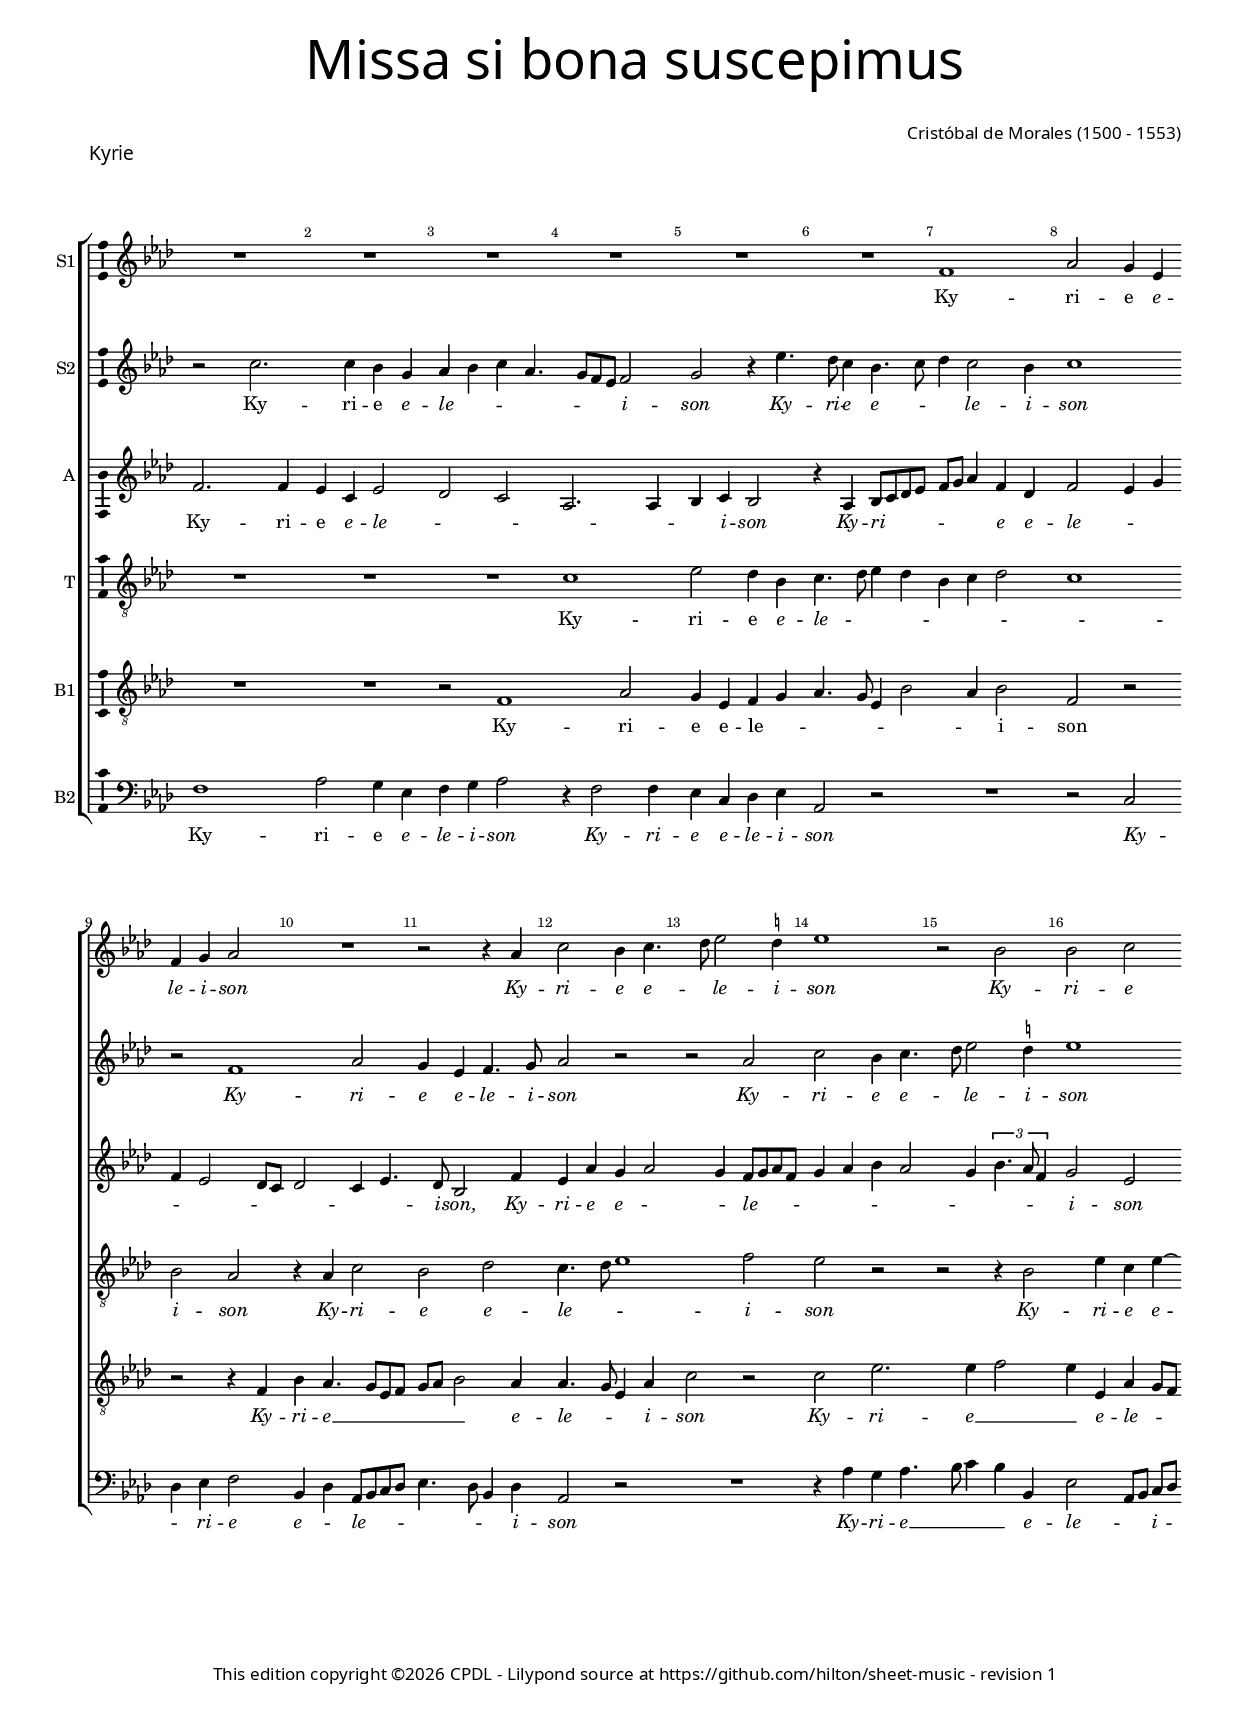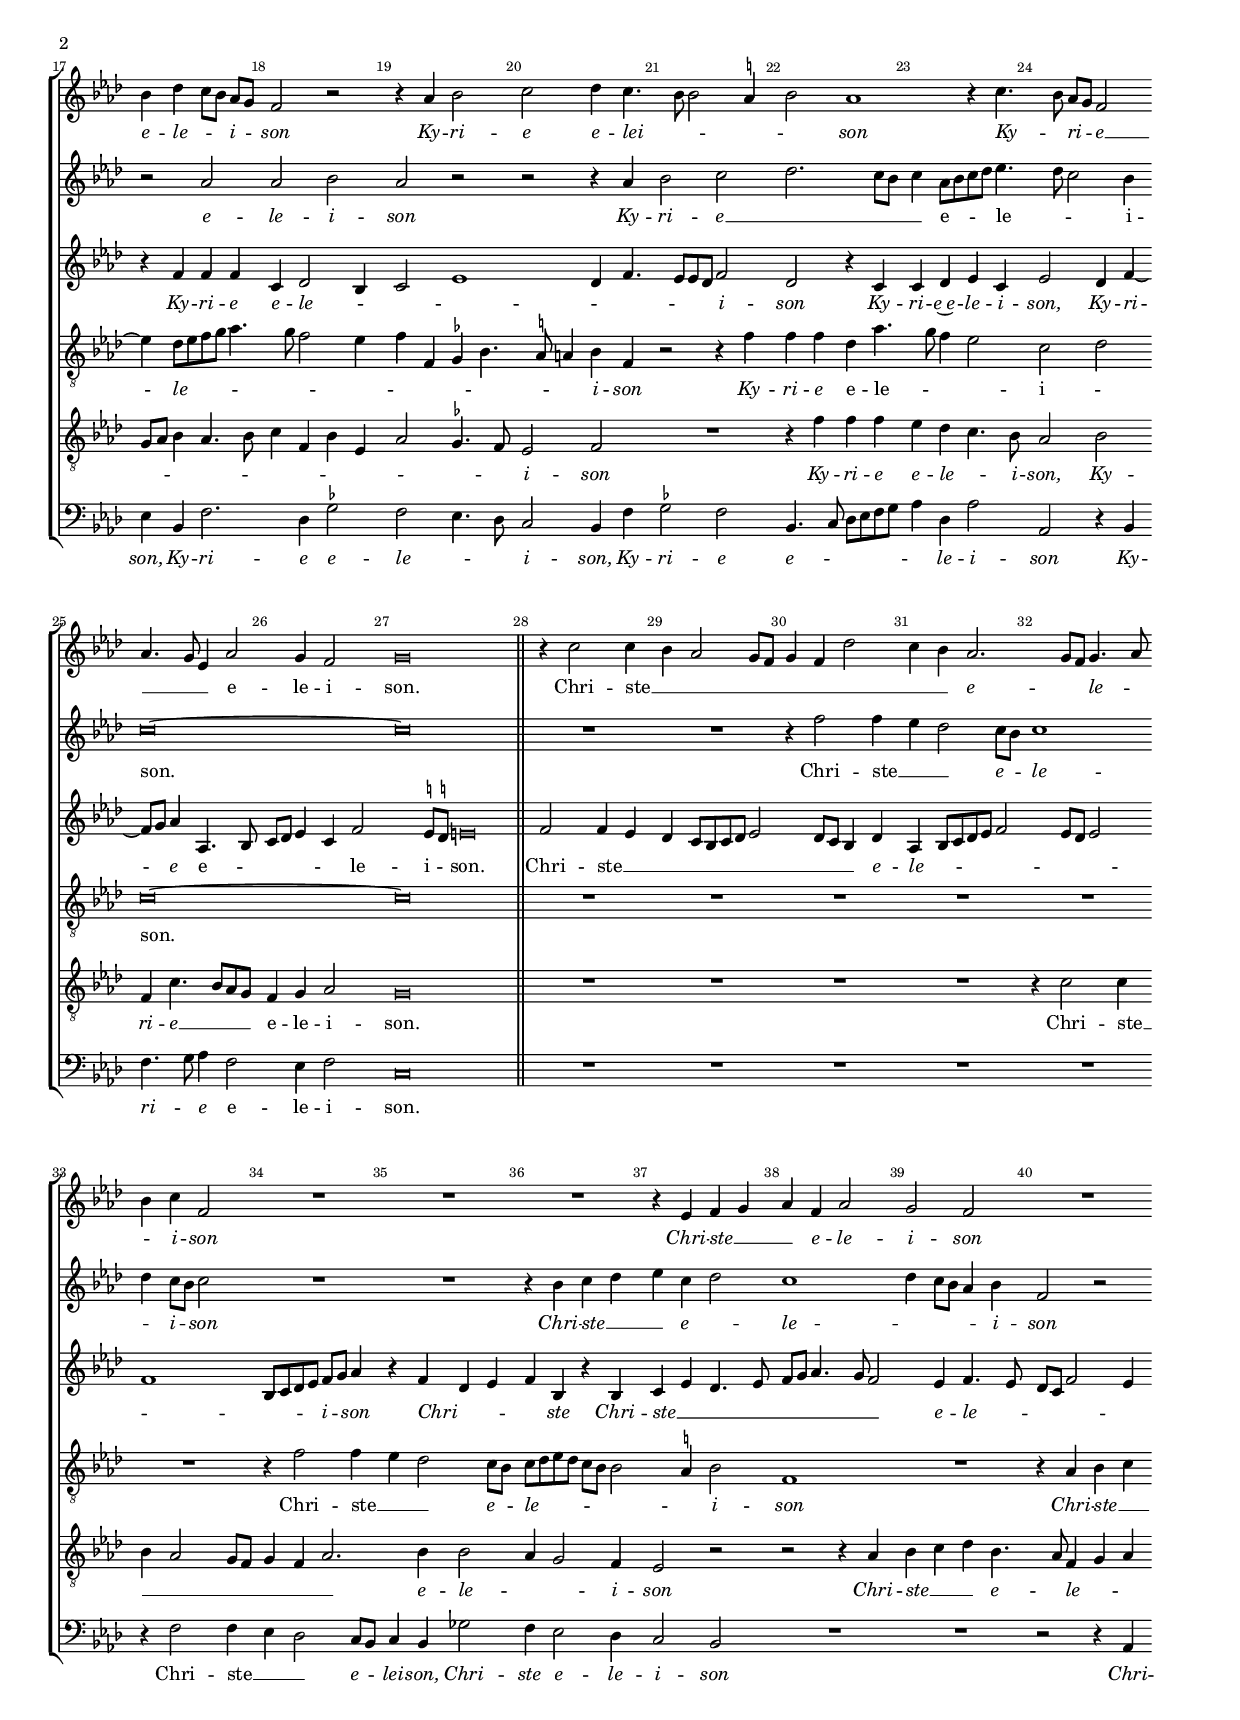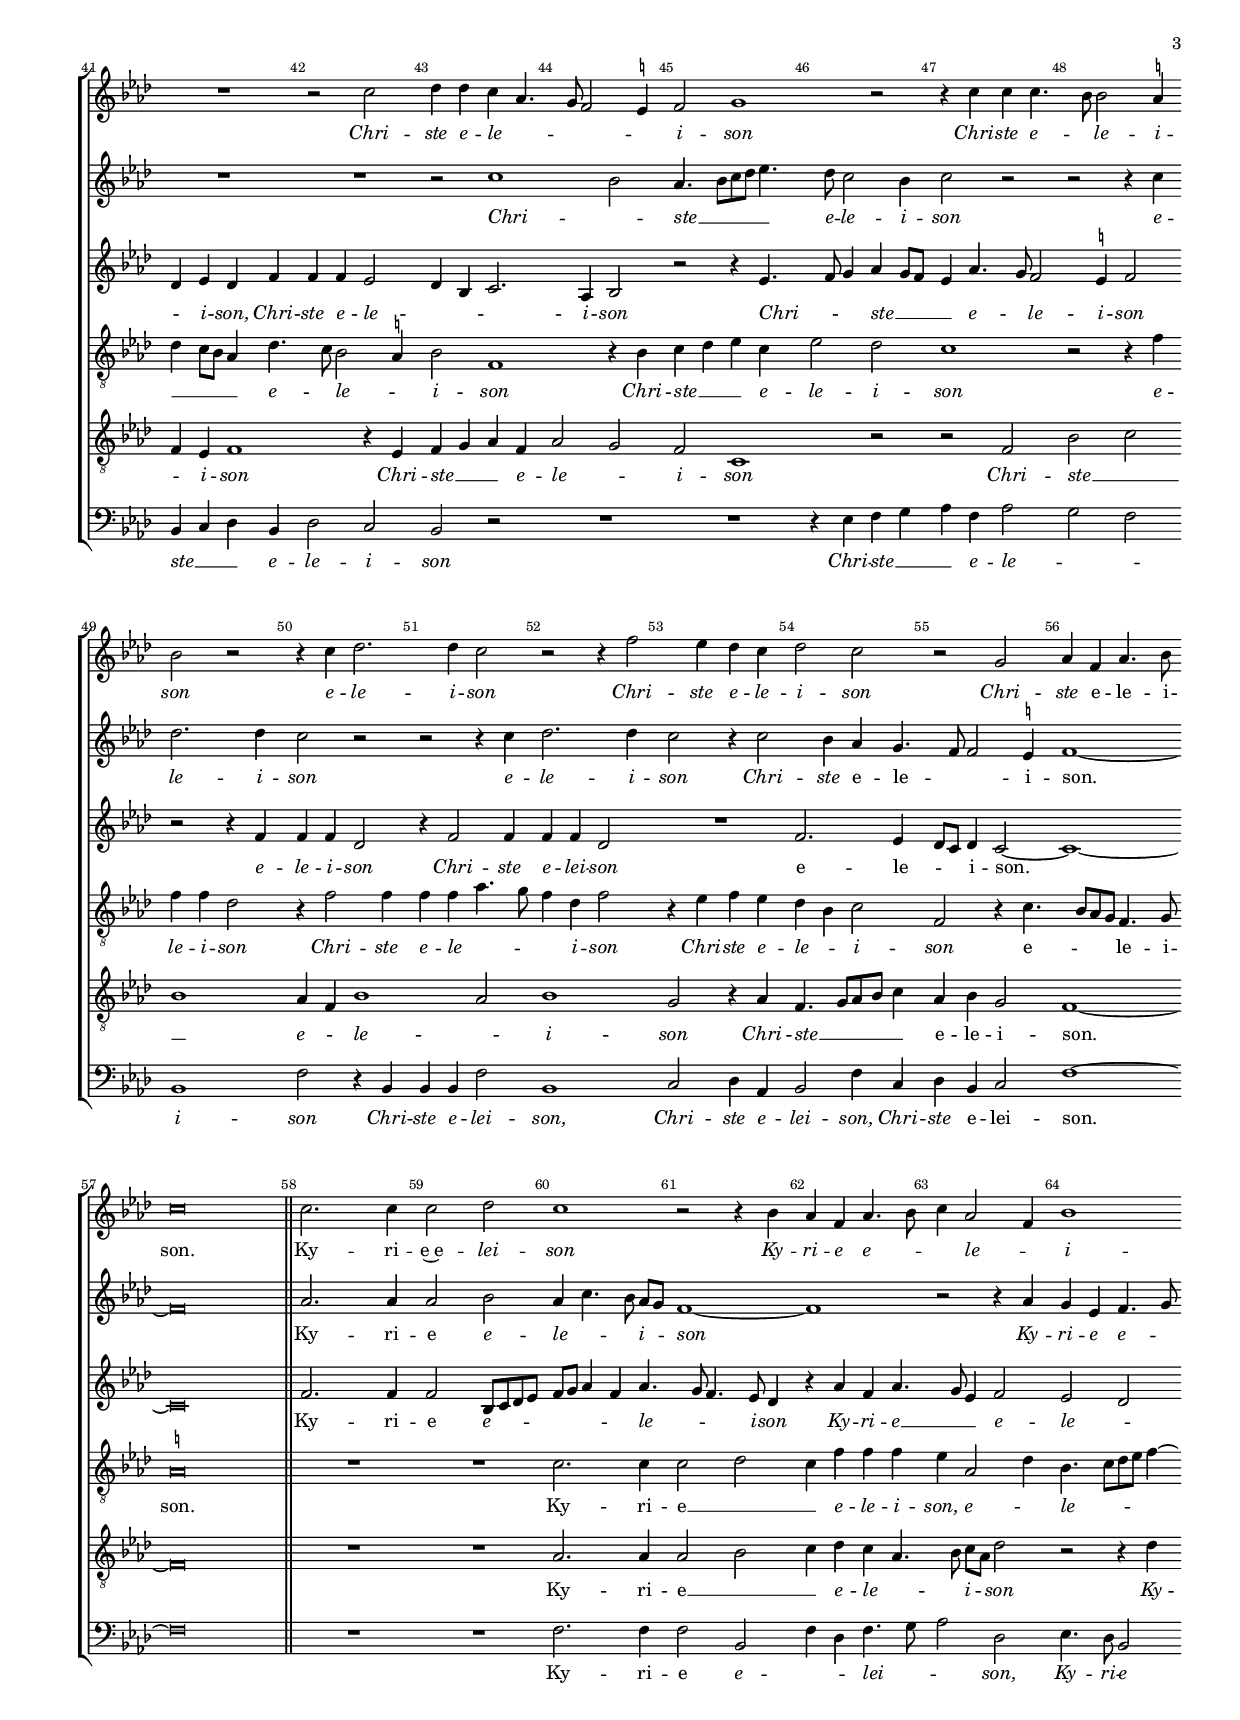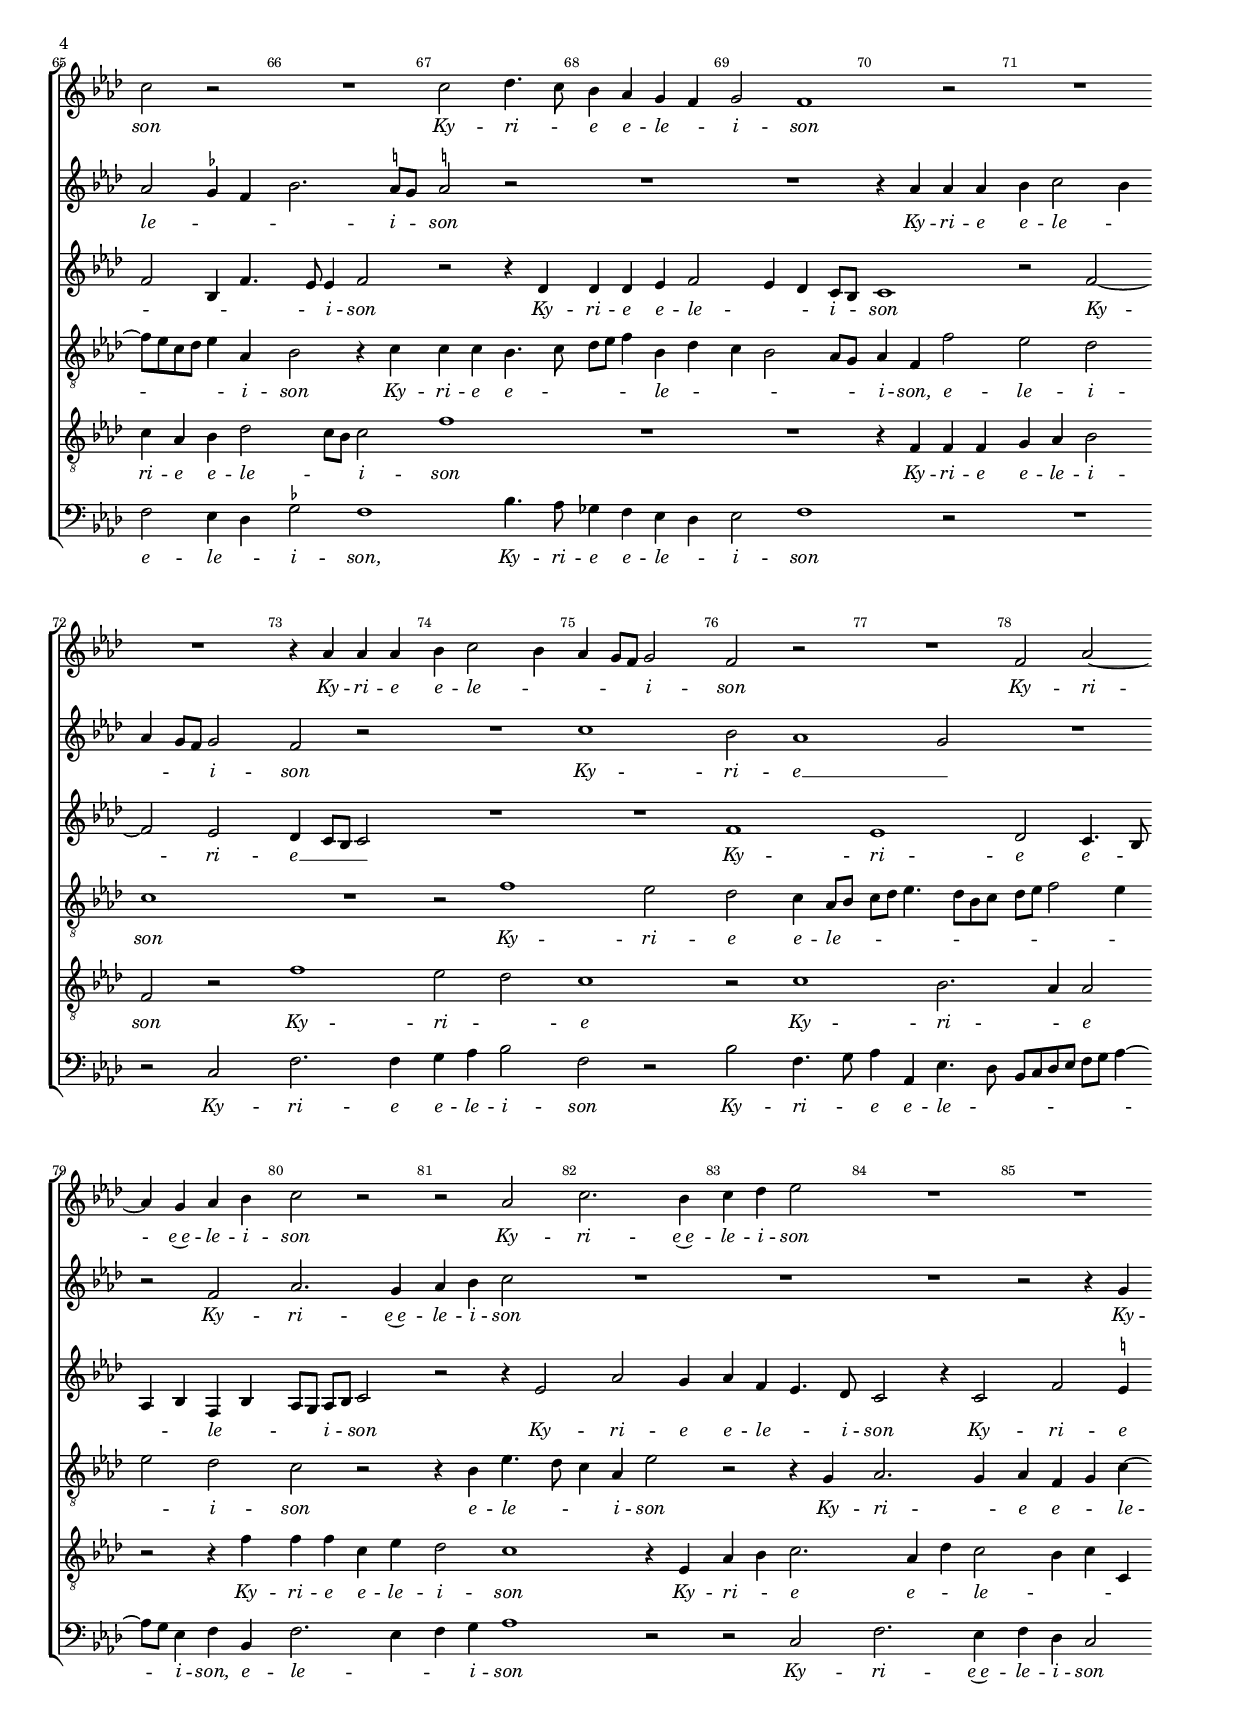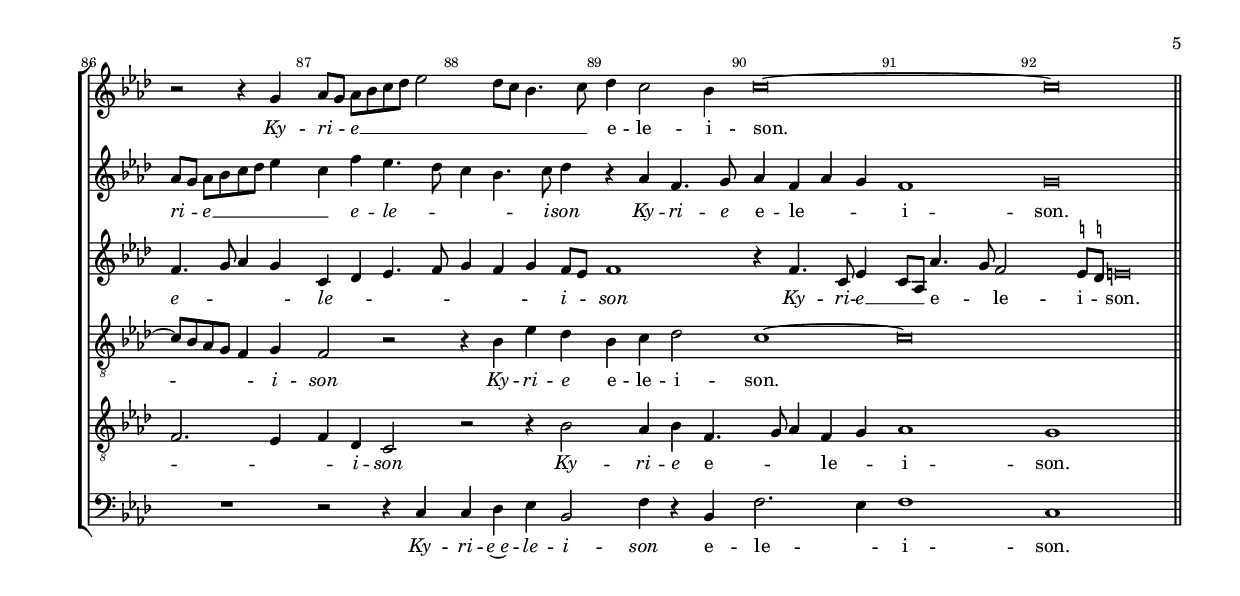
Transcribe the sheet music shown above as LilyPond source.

% Copyright ©2023 Peter Hilton - https://github.com/hilton
% Based on CPDL #55912 by Oscar Smith

\version "2.24.2"
revision = "1"
\pointAndClickOff

#(set-global-staff-size 15)

\paper {
	#(define fonts (make-pango-font-tree "Century Schoolbook L" "Source Sans Pro" "Luxi Mono" (/ 15 20)))
	annotate-spacing = ##f
	two-sided = ##t
	top-margin = 7\mm
	inner-margin = 15\mm
	outer-margin = 10\mm
	bottom-margin = 10\mm
	markup-system-spacing = #'( (padding . 8) )
	system-system-spacing = #'( (basic-distance . 12) (stretchability . 100) )
  	ragged-bottom = ##f
	ragged-last-bottom = ##t
	indent = 0
} 

year = #(strftime "©%Y" (localtime (current-time)))

\header {
	title = \markup \medium \fontsize #6 \override #'(font-name . "Source Sans Pro Light") {
		"Missa si bona suscepimus"
	}
	composer = \markup \sans {
		\vspace #2
		\column {
			\line { \with-url #"http://en.wikipedia.org/wiki/Cristóbal_de_Morales" "Cristóbal de Morales" (1500 - 1553) }
		}
	}
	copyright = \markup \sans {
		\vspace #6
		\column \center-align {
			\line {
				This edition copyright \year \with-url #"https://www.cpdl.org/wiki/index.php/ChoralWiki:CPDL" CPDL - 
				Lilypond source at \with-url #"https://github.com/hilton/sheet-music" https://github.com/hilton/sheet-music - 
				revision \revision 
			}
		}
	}
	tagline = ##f
}

\layout {
  	ragged-right = ##f
  	ragged-last = ##f
	\context {
		\Score
                \remove "Metronome_mark_engraver"
		\override BarNumber.self-alignment-X = #CENTER
		\override BarNumber.break-visibility = #'#(#f #t #t)
		\override VerticalAxisGroup.staff-staff-spacing = #'((basic-distance . 6) (stretchability . 100))
		\override SpanBar.transparent = ##t
		\override BarLine.transparent = ##t
	}
	\context {
		\Staff
	}
	\context { 
		\Voice 
		\override NoteHead.style = #'baroque
		\consists "Horizontal_bracket_engraver"
		\consists "Ambitus_engraver"
	}
	\context {
		\Score
		proportionalNotationDuration = #(ly:make-moment 2 13)
		\override SpacingSpanner.uniform-stretching = ##t
	}
}


global = {
	\key f \major
	\omit Staff.TimeSignature
	\time 4/4
	\set Staff.midiInstrument = "drawbar organ"
	\accidentalStyle "forget"
	\set melismaBusyProperties = #'()
}

showBarLine = {
	\once \override Score.BarLine.transparent = ##f
	\once \override Score.SpanBar.transparent = ##f 
}

italicas=\override LyricText.font-shape = #'italic
rectas=\override LyricText.font-shape = #'upright
ss=\once \set suggestAccidentals = ##t
mtempo={\tempo 4 = 100}
mtempob={\tempo 4 = 50}

cantus={
	R1*4/4 |
	R1*4/4 |
	R1*4/4 |
	R1*4/4 |
%5
	R1*4/4 |
	R1*4/4 |
	d'1 |
	f'2 e'4 c' |
	d' e' f'2 |
%10
	R1*4/4 |
	r2 r4 f' |
	a'2 g'4 a'4. bes'8 c''2 \ss b'4 |
	c''1 |
%15
	r2 g' |
	g' a' |
	g'4 bes' a'8 g'  f'[ e'] |
	d'2 r |
	r4 f' g'2 |
%20
	a' bes'4 a'4. g'8 g'2 \ss fis'4 |
	g'2 f'1 r4 a'4. g'8  f'[ e'] d'2 |
%25
	f'4. e'8 c'4 f'2 e'4 d'2 |
	e'\breve*1/2 | \showBarLine \bar "||"
	r4 a'2 a'4 |
	g' f'2 e'8 d' |
%30
	e'4 d' bes'2 |
	a'4 g' f'2. e'8 d' e'4. f'8 |
	g'4 a' d'2 |
	R1*4/4 |
%35
	R1*4/4 |
	R1*4/4 |
	r4 c' d' e' |
	f' d' f'2 |
	e' d' |
%40
	R1*4/4 |
	R1*4/4 |
	r2 a' |
	bes'4 bes' a' f'4. e'8 d'2 \ss cis'4 |
%45
	d'2 e'1 r2 |
	r4 a' a' a'4. g'8 g'2 \ss fis'4 |
	g'2 r |
%50
	r4 a' bes'2. bes'4 a'2 |
	r r4 d''2 c''4 bes' a' |
	bes'2 a' |
%55
	r e' |
	f'4 d' f'4. g'8 |
	a'\breve*1/2 | \showBarLine \bar "||"
	a'2. a'4 |
	a'2 bes' |
%60
	a'1 |
	r2 r4 g' |
	f' d' f'4. g'8 |
	a'4 f'2 d'4 |
	g'1
%65
	a'2 r |
	R1*4/4 |
	a'2 bes'4. a'8 |
	g'4 f' e' d' |
	e'2 d'1 r2 |
	R1*4/4 |
	R1*4/4 |
	r4 f' f' f' |
	g' a'2 g'4 |
%75
	f' e'8 d' e'2 |
	d' r |
	R1*4/4 |
	d'2 f' ~ |
	f'4 e' f' g' |
%80
	a'2 r |
	r f' |
	a'2. g'4 |
	a' bes' c''2 |
	R1*4/4 |
%85
	R1*4/4 |
	r2 r4 e' |
	 f'8[ e']  f'[ g' a' bes'] c''2 bes'8 a' g'4. a'8 |
	bes'4 a'2 g'4 |
%90
	a'\breve ~ |
	a'\breve*1/2
	\showBarLine \bar "||"
}

cantusdos={
	r2 a'2. a'4 g' e' |
	f' g' a' f'4. e'8 d' c' d'2 |
%5
	e' r4 c''4. bes'8 a'4 g'4. a'8 |
	bes'4 a'2 g'4 |
	a'1 |
	r2 d'1 f'2 |
	e'4 c' d'4. e'8 |
	f'2 r |
	r f' |
	a' g'4 a'4. bes'8 c''2 \ss b'4 |
	c''1 |
	r2 f' |
	f' g' |
	f' r |
%20
	r r4 f' |
	g'2 a' |
	bes'2. a'8 g' |
	a'4  f'8[ g' a' bes'] c''4. bes'8 a'2 g'4 |
%25
	a'\breve ~ |
	a'\breve*1/2 |
	R1*4/4 |
	R1*4/4 |
%30
	r4 d''2 d''4 |
	c'' bes'2 a'8 g' |
	a'1 |
	bes'4 a'8 g' a'2 |
	R1*4/4 |
%35
	R1*4/4 |
	r4 g' a' bes' |
	c'' a' bes'2 |
	a'1 |
	bes'4 a'8 g' f'4 g' |
%40
	d'2 r |
	R1*4/4 |
	R1*4/4 |
	r2 a'1 g'2 |
%45
	f'4.  g'8[ a' bes'] c''4. bes'8 a'2 g'4 |
	a'2 r |
	r r4 a' |
	bes'2. bes'4 |
%50
	a'2 r |
	r r4 a' |
	bes'2. bes'4 |
	a'2 r4 a'2 g'4 f' e'4. d'8 d'2 \ss cis'4 |
	d'1 ~ |
	d'\breve*1/2 |
	f'2. f'4 |
	f'2 g' |
%60
	f'4 a'4. g'8  f'[ e'] |
	d'1 ~ |
	d' |
	r2 r4 f' |
	e' c' d'4. e'8 |
%65
	f'2 \ss ees'4 d' |
	g'2. \ss fis'8 e' |
	\ss fis'2 r |
	R1*4/4 |
	R1*4/4 |
%70
	r4 f' f' f' |
	g' a'2 g'4 |
	f' e'8 d' e'2 |
	d' r |
	R1*4/4 |
%75
	a'1 |
	g'2 f'1 e'2 |
	R1*4/4 |
	r2 d' |
%80
	f'2. e'4 |
	f' g' a'2 |
	R1*4/4 |
	R1*4/4 |
	R1*4/4 |
%85
	r2 r4 e' |
	 f'8[ e']  f'[ g' a' bes'] c''4 |
	a' d'' c''4. bes'8 |
	a'4 g'4. a'8 bes'4 |
	r f' d'4. e'8 |
%90
	f'4 d' f' e' |
	d'1 |
	e'\breve*1/2 
}

altus={
	d'2. d'4 |
	c' a c'2 |
	bes a |
	f2. f4 |
%5
	g a g2 |
	r4 f g8 a bes c' |
	d' e' f'4 d' bes |
	d'2 c'4 e' |
	d' c'2 bes8 a |
%10
	bes2 a4 c'4. bes8 g2 d'4 |
	c' f' e' f'2 e'4 d'8 e' f' d' |
	e'4 f' g' f'2 e'4
	\tupletUp
	\times 2/3{g'4. f'8 d'4}
	e'2 c' |
	r4 d' d' d' |
	a bes2 g4 |
	a2 c'1 bes4 d'4. c'8 c' bes d'2 |
	bes r4 a |
	a bes c' a |
	c'2 bes4 d' ~ |
%25
	d'8 e' f'4 f4. g8 |
	a bes c'4 a d'2 \ss cis'8 \ss b \mtempob cis'\breve*1/4 |
	\mtempo 
	d'2 d'4 c' |
	bes  a8[ g a bes] c'2 bes8 a g4 bes |
	f  g8[ a bes c'] d'2 c'8 bes c'2 |
	d'1 |
	g8 a bes c' d' e' f'4 |
%35
	r d' bes c' |
	d' g r g |
	a c' bes4. c'8 |
	d' e' f'4. e'8 d'2 c'4 d'4. c'8 |
%40
	bes a d'2 c'4 |
	bes c' bes d' |
	d' d' c'2 |
	bes4 g a2. f4 g2 |
%45
	r r4 c'4. d'8 e'4 f' e'8 d' |
	c'4 f'4. e'8 d'2 \ss cis'4 d'2 |
	r r4 d' |
%50
	d' d' bes2 |
	r4 d'2 d'4 |
	d' d' bes2 |
	R1*4/4 |
	d'2. c'4 |
%55
	bes8 a bes4 a2 ~ |
	a1 ~ |
	a\breve*1/2 |
	d'2. d'4 |
	d'2 g8 a bes c' |
%60
	d' e' f'4 d' f'4. e'8 d'4. c'8 bes4 |
	r f' d' f'4. e'8 c'4 d'2 |
	c' bes |
%65
	d' g4 d'4. c'8 c'4 d'2 |
	r r4 bes |
	bes bes c' d'2 c'4 bes a8 g |
%70
	a1 |
	r2 d' ~ |
	d' c' |
	bes4 a8 g a2 |
	R1*4/4 |
%75
	R1*4/4 |
	d'1 |
	c' |
	bes2 a4. g8 |
	f4 g d g |
%80
	 f8[ e]  f[ g] a2 |
	r r4 c'2 f'2 e'4 |
	f' d' c'4. bes8 |
	a2 r4 a2 d'2 \ss cis'4 |
	d'4. e'8 f'4 e' |
	a bes c'4. d'8 |
	e'4 d' e' d'8 c' |
	d'1 |
%90
	r4 d'4. a8 c'4 |
	a8 f f'4. e'8 d'2 \ss cis'8 \ss b \mtempob cis'\breve*1/4
}

tenor={
	R1*4/4 |
	R1*4/4 |
	R1*4/4 |
	a1 |
%5
	c'2 bes4 g |
	a4. bes8 c'4 bes |
	g a bes2 |
	a1 |
	g2 f |
%10
	r4 f a2 |
	g bes |
	a4. bes8 c'1 d'2 |
	c' r |
%15
	r r4 g2 c'4 a c' ~ |
	c'  bes8[ c' d' e'] f'4. e'8 d'2 c'4 |
	d' d \ss ees g4. \ss fis8 fis4 g d |
	r2 r4 d' |
	d' d' bes f'4. e'8 d'4 c'2 |
	a bes |
%25
	a\breve ~ |
	a\breve*1/2 |
	R1*4/4 |
	R1*4/4 |
%30
	R1*4/4 |
	R1*4/4 |
	R1*4/4 |
	R1*4/4 |
	r4 d'2 d'4 |
%35
	c' bes2 a8 g |
	a bes c' bes a g g2 \ss fis4 g2 |
	d1 |
	R1*4/4 |
%40
	r4 f g a |
	bes a8 g f4 bes4. a8 g2 \ss fis4 |
	g2 d1 r4 g |
%45
	a bes c' a |
	c'2 bes |
	a1 |
	r2 r4 d' |
	d' d' bes2 |
%50
	r4 d'2 d'4 |
	d' d' f'4. e'8 |
	d'4 bes d'2 |
	r4 c' d' c' |
	bes g a2 |
%55
	d r4 a4. g8 f e d4. e8 |
	\ss fis\breve*1/2 |
	R1*4/4 |
	R1*4/4 |
%60
	a2. a4 |
	a2 bes |
	a4 d' d' d' |
	c' f2 bes4 |
	g4.  a8[ bes c'] d'4 ~ |
%65
	d'8 c' a bes c'4 f |
	g2 r4 a |
	a a g4. a8 |
	bes c' d'4 g bes |
	a g2 f8 e |
%70
	f4 d d'2 |
	c' bes |
	a1 |
	R1*4/4 |
	r2 d'1 c'2 |
	bes a4 f8 g |
	a bes c'4. bes8 g a |
	bes c' d'2 c'4 |
	c'2 bes |
%80
	a r |
	r4 g c'4. bes8 |
	a4 f c'2 |
	r r4 e |
	f2. e4 |
%85
	f d e a ~ |
	a8 g f e d4 e |
	d2 r |
	r4 g c' bes |
	g a bes2 |
%90
	a1 ~ |
	a\breve 
}

bassus={
	R1*4/4 |
	R1*4/4 |
	r2 d1 f2 |
%5
	e4 c d e |
	f4. e8 c4 g2 f4 g2 |
	d r |
	r r4 d |
%10
	g f4. e8 c d |
	e f g2 f4 |
	f4. e8 c4 f |
	a2 r |
	a c'2. c'4 d'2 |
	c'4 c f e8 d |
	e f g4 f4. g8 |
	a4 d g c |
	f2 \ss ees4. d8 |
%20
	c2 d |
	R1*4/4 |
	r4 d' d' d' |
	c' bes a4. g8 |
	f2 g |
%25
	d4 a4. g8 f e |
	d4 e f2 |
	e\breve*1/2 |
	R1*4/4 |
	R1*4/4 |
%30
	R1*4/4 |
	R1*4/4 |
	r4 a2 a4 |
	g f2 e8 d |
	e4 d f2. g4 g2 |
	f4 e2 d4 |
	c2 r |
	r r4 f |
	g a bes g4. f8 d4 e f |
	d c d1 r4 c |
	d e f d |
	f2 e |
%45
	d a,1 r2 |
	r d |
	g a |
	g1 |
%50
	f4 d g1 f2 |
	g1 |
	e2 r4 f |
	d4.  e8[ f g] a4 |
%55
	f g e2 |
	d1 ~ |
	d\breve*1/2 |
	R1*4/4 |
	R1*4/4 |
%60
	f2. f4 |
	f2 g |
	a4 bes a f4. g8  a[ f] bes2 |
	r r4 bes |
%65
	a f g bes2 a8 g a2 |
	d'1 |
	R1*4/4 |
	R1*4/4 |
%70
	r4 d d d |
	e f g2 |
	d r |
	d'1 |
	c'2 bes |
%75
	a1 |
	r2 a1 g2. f4 f2 |
	r r4 d' |
%80
	d' d' a c' |
	bes2 a1 r4 c |
	f g a2. f4 bes a2 g4 a a, |
	d2. c4 |
	d bes, a,2 |
	r r4 g2 f4 g d4. e8 f4 d e |
	f1 |
	e
}

bassusdos={
	d1 |
	f2 e4 c |
	d e f2 |
	r4 d2 d4 |
%5
	c a, bes, c |
	f,2 r |
	R1*4/4 |
	r2 a, |
	bes,4 c d2 |
%10
	g,4 bes, f,8 g, a, bes, |
	c4. bes,8 g,4 bes, |
	f,2 r |
	R1*4/4 |
	r4 f e f4. g8 a4 g g, |
	c2  f,8[ g,]  a,[ bes,] |
	c4 g, d2. bes,4 \ss ees2 |
	d c4. bes,8 |
%20
	a,2 g,4 d |
	\ss ees2 d |
	g,4. a,8 bes, c d e |
	f4 bes, f2 |
	f, r4 g, |
%25
	d4. e8 f4 d2 c4 d2 |
	a,\breve*1/2 |
	R1*4/4 |
	R1*4/4 |
%30
	R1*4/4 |
	R1*4/4 |
	R1*4/4 |
	r4 d2 d4 |
	c bes,2 a,8 g, |
%35
	a,4 g, ees2 |
	d4 c2 bes,4 |
	a,2 g, |
	R1*4/4 |
	R1*4/4 |
%40
	r2 r4 f, |
	g, a, bes, g, |
	bes,2 a, |
	g, r |
	R1*4/4 |
%45
	R1*4/4 |
	r4 c d e |
	f d f2 |
	e d |
	g,1 |
%50
	d2 r4 g, |
	g, g, d2 |
	g,1 |
	a,2 bes,4 f, |
	g,2 d4 a, |
%55
	bes, g, a,2 |
	d1 ~ |
	d\breve*1/2 |
	R1*4/4 |
	R1*4/4 |
%60
	d2. d4 |
	d2 g, |
	d4 bes, d4. e8 |
	f2 bes, |
	c4. bes,8 g,2 |
%65
	d c4 bes, |
	\ss ees2 d1 g4. f8 |
	ees4 d c bes, |
	c2 d1 r2 |
	R1*4/4 |
	r2 a, |
	d2. d4 |
	e f g2 |
%75
	d r |
	g d4. e8 |
	f4 f, c4. bes,8 |
	g, a, bes, c d e f4 ~ |
	f8 e c4 d g, |
%80
	d2. c4 |
	d e f1 r2 |
	r a, |
	d2. c4 |
%85
	d bes, a,2 |
	R1*4/4 |
	r2 r4 a, |
	a, bes, c g,2 d4 r g, |
%90
	d2. c4 |
	d1 |
	a,
}

textocantus=\lyricmode{
Ky -- ri -- e
\italicas
e -- le -- i -- son
Ky -- ri -- e e -- _ le -- i -- son
Ky -- ri -- e e -- le -- _ _ i -- _ son
Ky -- ri -- e e -- lei -- _ _ _ _ son
Ky -- _ ri -- _ e __ _ _ _ 
\rectas
e -- le -- i -- son.
Chri -- ste __ _ _ _ _ _ _ _ _ _ 
\italicas
e -- _ _ le -- _ _ i -- son
Chri -- ste __ _ _ e -- le -- i -- son
Chri -- ste e -- le -- _ _ _ _ i -- son
Chri -- ste e -- _ le -- i -- son
e -- le -- i -- son
Chri -- ste e -- le -- i -- son
Chri -- ste 
\rectas
e -- le -- i -- son.
Ky -- ri -- e~e -- 
\italicas
lei -- son
Ky -- ri -- e e -- _ _ le -- _ i -- son
Ky -- ri -- _ e e -- le -- _ i -- son
Ky -- ri -- e e -- le -- _ _ _ _ i -- son
Ky -- ri -- _ e~e -- le -- i -- son
Ky -- ri -- e~e -- le -- i -- son
Ky -- ri -- _ e __ _ _ _ _ _ _ _ _ 
\rectas
e -- le -- i -- son. _
}

textocantusdos=\lyricmode{
Ky -- ri -- e 
\italicas
e -- le -- _ _ _ _ _ _ i -- son
Ky -- ri -- e e -- _ _ le -- i -- son
Ky -- ri -- e e -- le -- i -- son
Ky -- ri -- e e -- _ le -- i -- son
e -- le -- i -- son
Ky -- ri -- e __ _ _ _ _ 
\rectas
e -- _ _ _ le -- _ _ i -- son. _ 
Chri -- ste __ _ _ 
\italicas
e -- _ le -- _ i -- _ son
Chri -- ste __ _ _ e -- _ le -- _ _ _ _ i -- son
Chri -- _ ste __ _ _ _ _ e -- le -- i -- son
e -- le -- i -- son
e -- le -- i -- son
Chri -- ste 
\rectas
e -- le -- _ _ i -- son. _
Ky -- ri -- e
\italicas
e -- le -- _ _ i -- _ son _
Ky -- ri -- e e -- _ le -- _ _ _ i -- _ son
Ky -- ri -- e e -- le -- _ _ _ _ i -- son
Ky -- ri -- e __ _ 
Ky -- ri -- e~e -- le -- i -- son
Ky -- ri -- _ e __ _ _ _ _ _ e -- le -- _ _ _ i -- son
Ky -- ri -- e 
\rectas
e -- le -- _ _ i -- son.
}

textoaltus=\lyricmode{
Ky -- ri -- e
\italicas
e -- le -- _ _ _ _ _ i -- son
Ky -- ri -- _ _ _ _ _ _ e e -- le -- _ _ _ _ _ _ _ _ _ i -- son,
Ky -- ri -- e e -- _ _ le -- _ _ _ _ _ _ _ _ _ _ _ i -- son
Ky -- ri -- e e -- le -- _ _ _ _ _ _ _ _ i -- son
Ky -- ri -- e~e -- le -- i -- son,
Ky -- ri -- _ _ e
\rectas
e -- _ _ _ _ _ le -- i -- _ son.
Chri -- ste __ _ _ _ _ _ _ _ _ _ _ 
\italicas
e -- le -- _ _ _ _ _ _ _ _ _ _ _ _ _ i -- _ son
Chri -- _ _ _ ste
Chri -- ste __ _ _ _ _ _ _ _ _ e -- le -- _ _ _ _ _ _ i -- son,
Chri -- ste e -- le -- _ _ _ i -- son
Chri -- _ _ ste __ _ _ _ e -- _ le -- i -- son
e -- le -- i -- son
Chri -- ste e -- lei -- son
\rectas
e -- le -- _ _ i -- son. _ _ 
Ky -- ri -- e
\italicas e -- _ _ _ _ _ _ _ le -- _ _ i -- son
Ky -- ri -- e __ _ _ e -- le -- _ _ _ _ _ i -- son
Ky -- ri -- e e -- le -- _ _ i -- _ son
Ky -- _ ri -- e __ _ _ _ 
Ky -- ri -- e e -- _ _ _ le -- _ _ _ i -- _ son
Ky -- ri -- e e -- le -- _ i -- son
Ky -- ri -- e e -- _ _ _ le -- _ _ _ _ _ _ i -- _ son
Ky -- ri -- e __ _ _ 
\rectas
e -- _ le -- i -- _ son.
}

textotenor=\lyricmode{
Ky -- ri -- e 
\italicas
e -- le -- _ _ _ _ _ _ _ i -- son
Ky -- ri -- e e -- le -- _ _ i -- son
Ky -- ri -- e e -- _ le -- _ _ _ _ _ _ _ _ _ _ _ _ _ i -- son
Ky -- ri -- e
\rectas
e -- le -- _ _ _ i -- _ son. _ 
Chri -- ste __ _ _ 
\italicas
e -- _ le -- _ _ _ _ _ _ _ i -- son
Chri -- ste __ _ _ _ _ _ e -- _ le -- _ i -- son
Chri -- ste __ _ _ e -- le -- i -- son
e -- le -- i -- son
Chri -- ste e -- le -- _ _ _ i -- son
Chri -- ste e -- le -- _ i -- son
\rectas
e -- _ _ _ le -- i -- son.
Ky -- ri -- e __ _ _ 
\italicas
e -- le -- i -- son,
e -- _ le -- _ _ _ _ _ _ _ _ _ i -- son
Ky -- ri -- e e -- _ _ _ _ le -- _ _ _ _ _ i -- son,
e -- le -- i -- son
Ky -- ri -- e e -- le -- _ _ _ _ _ _ _ _ _ _ _ _ i -- son
e -- le -- _ _ i -- son
Ky -- ri -- _ e e -- _ le -- _ _ _ _ _ i -- son
Ky -- ri -- e 
\rectas
e -- le -- i -- son. 
}

textobassus=\lyricmode{
Ky -- ri -- e e -- le -- _ _ _ _ _ _ i -- son
\italicas
Ky -- ri -- e __ _ _ _ _ _ _ e -- le -- _ _ i -- son
Ky -- ri -- e __ _ _ e -- le -- _ _ _ _ _ _ _ _ _ _ _ _ _ _ i -- son
Ky -- ri -- e e -- le -- _ i -- son,
Ky -- ri -- e __ _ _ _ 
\rectas
e -- le -- i -- son.
Chri -- ste __ _ _ _ _ _ _ _
\italicas
e -- le -- _ _ i -- son
Chri -- ste __ _ _ e -- _ le -- _ _ _ i -- son
Chri -- ste __ _ _ e -- le -- _ i -- son
Chri -- ste __ _ _ e -- _ le -- _ i -- son
Chri -- ste __ _ _ _ _ 
\rectas
e -- le -- i -- son. _
Ky -- ri -- e __ _ _ 
\italicas
e -- le -- _ _ i -- _ son
Ky -- ri -- e e -- le -- _ _ i -- son
Ky -- ri -- e e -- le -- i -- son
Ky -- ri -- _ e
Ky -- ri -- _ e
Ky -- ri -- e e -- le -- i -- son
Ky -- ri -- _ e e -- _ le -- _ _ _ _ _ _ i -- son
Ky -- ri -- e 
\rectas 
e -- _ _ le -- _ i -- son.
}

textobassusdos=\lyricmode{
Ky -- ri -- e 
\italicas
e -- le -- i -- son
Ky -- ri -- e e -- le -- i -- son
Ky -- _ ri -- e e -- _ le -- _ _ _ _ _ _ i -- son
Ky -- ri -- e __ _ _ _ e -- le -- _ _ i -- _ son,
Ky -- ri -- e e -- le -- _ _ i -- son,
Ky -- ri -- e e -- _ _ _ _ _ _ le -- i -- son
Ky -- ri -- _ e 
\rectas
e -- le -- i -- son.
Chri -- ste __ _ _ 
\italicas
e -- _ lei -- son,
Chri -- ste e -- le -- i -- son
Chri -- ste __ _ _ e -- le -- i -- son
Chri -- ste __ _ _ e -- le -- _ _ i -- son
Chri -- ste e -- lei -- son,
Chri -- ste e -- lei -- son,
Chri -- ste 
\rectas
e -- lei -- son. _
Ky -- ri -- e
\italicas
e -- _ _ lei -- _ _ son,
Ky -- ri -- e e -- le -- _ i -- son,
Ky -- ri -- e e -- le -- _ i -- son
Ky -- ri -- e e -- le -- i -- son
Ky -- ri -- _ e e -- le -- _ _ _ _ _ _ _ _ _ _ i -- son,
e -- le -- _ _ i -- son
Ky -- ri -- e~e -- le -- i -- son
Ky -- ri -- e~e -- le -- i -- son
\rectas
e -- le -- _ i -- son.
}



\score {
  \header {
    piece = \markup \larger \sans { Kyrie }
  }
  
  \transpose f as {
  <<

    \new StaffGroup
    <<
      \new Staff
      <<
        \set Staff.instrumentName = "S1"
        \context Staff <<
          \context Voice = "sopranoA" {  \global \cantus }
          \new Lyrics \lyricsto "sopranoA" { \textocantus }
        >>
      >>
      
      \new Staff
      <<
        \set Staff.instrumentName = "S2"
        \context Staff <<
          \context Voice = "sopranoB" {  \global \cantusdos }
          \new Lyrics \lyricsto "sopranoB" { \textocantusdos }
        >>
      >>
      
      \new Staff
      <<
        \set Staff.instrumentName = "A"
        \context Staff <<
          \context Voice = "alto" { \global \altus }
          \new Lyrics \lyricsto "alto" { \textoaltus }
        >>
      >>
      
      \new Staff
      <<
        \set Staff.instrumentName = "T"
        \context Staff <<
          \context Voice = "tenorA" { \global \clef "treble_8" \tenor }
          \new Lyrics \lyricsto "tenorA" { \textotenor }
        >>
      >>
      
      \new Staff
      <<
        \set Staff.instrumentName = "B1"
        \context Staff <<
          \context Voice = "tenorB" { \global \clef "treble_8" \bassus }
          \new Lyrics \lyricsto "tenorB" { \textobassus }
        >>
      >>
      
      \new Staff
      <<
        \set Staff.instrumentName = "B2"
        \context Staff <<
          \context Voice = "bass" { \global \clef "bass" \bassusdos }
          \new Lyrics \lyricsto "bass" { \textobassusdos }
        >>
      >>

    >>

  >>
  }
  \layout {}
%  \midi {\tempo 2 = 100 }
}

